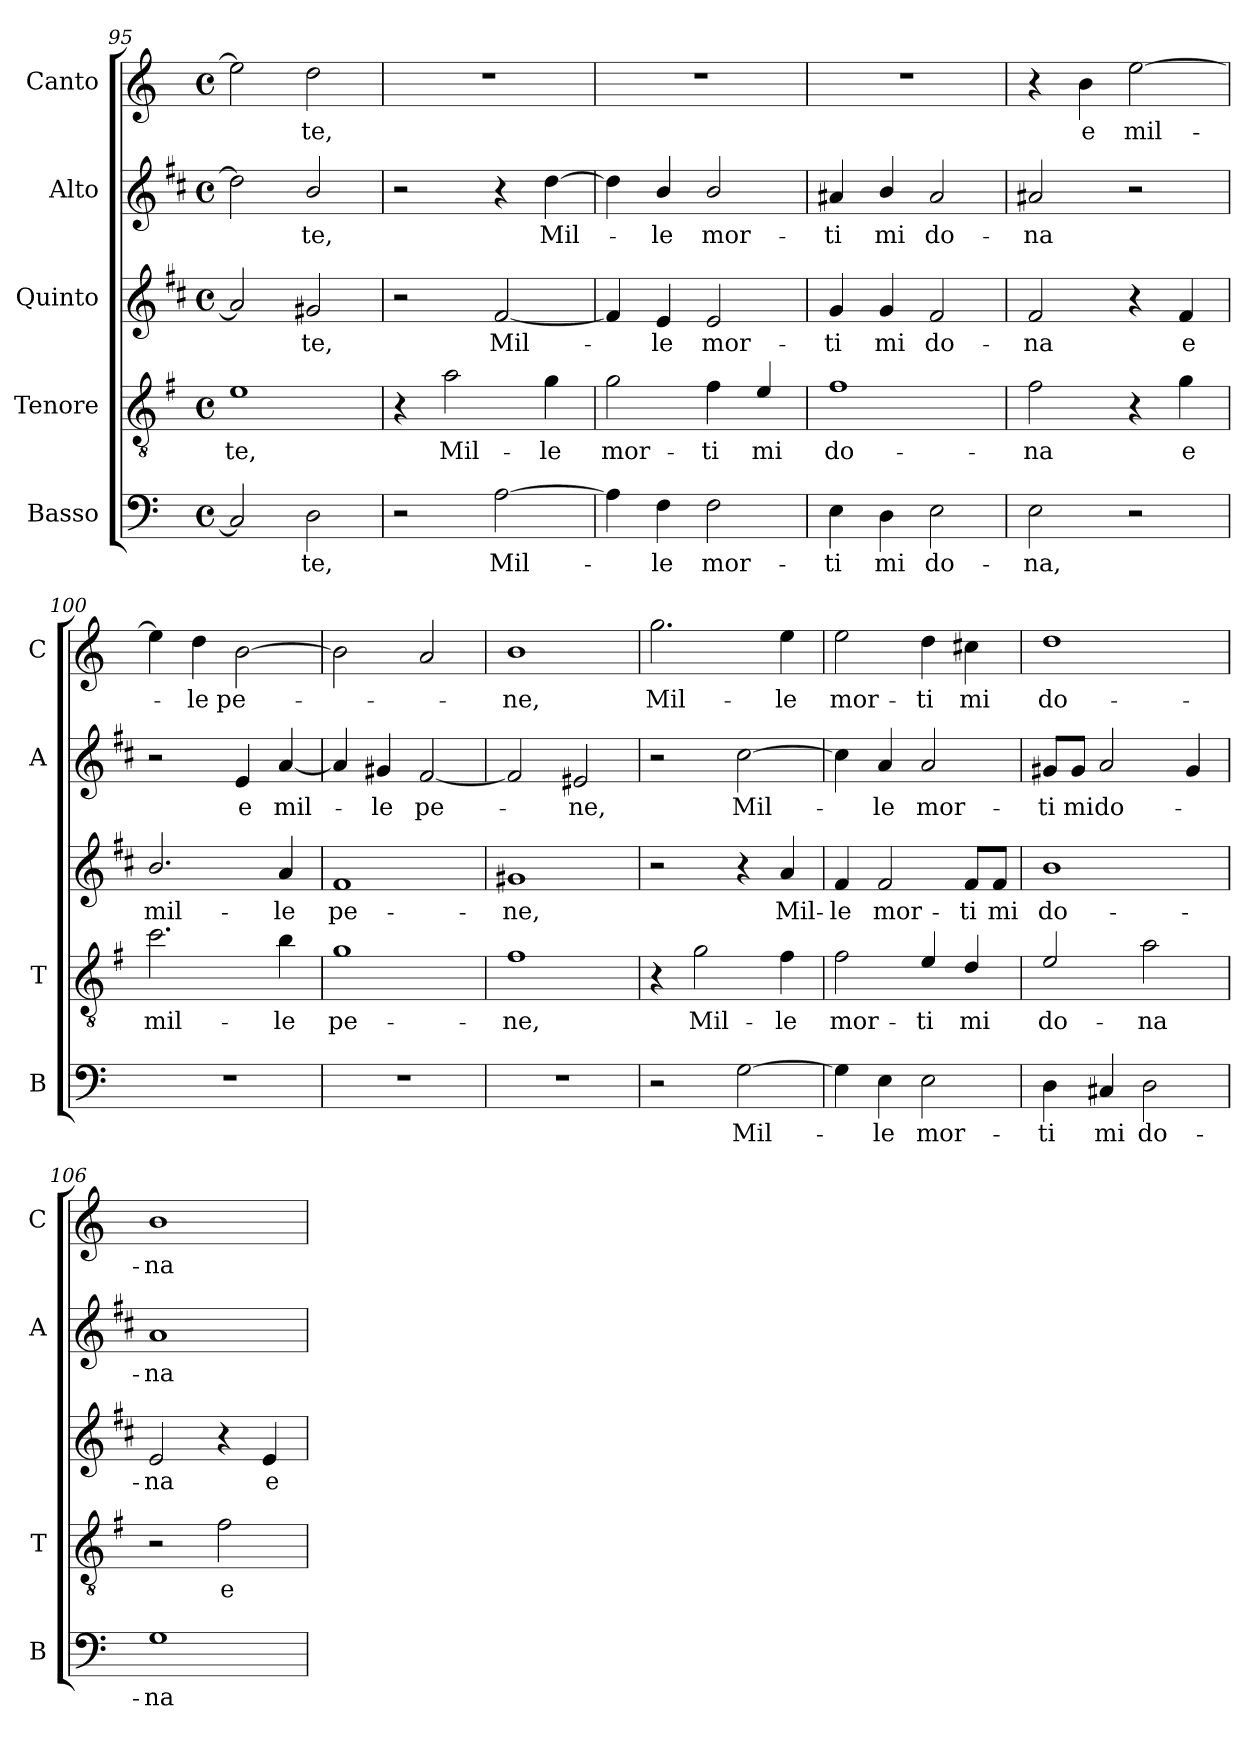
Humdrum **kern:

**kern	**text	**kern	**text	**kern	**text	**kern	**text	**kern	**text
*part5	*part5	*part4	*part4	*part3	*part3	*part2	*part2	*part1	*part1
*staff5	*staff5	*staff4	*staff4	*staff3	*staff3	*staff2	*staff2	*staff1	*staff1
*I"Basso	*	*I"Tenore	*	*I"Quinto	*	*I"Alto	*	*I"Canto	*
*I'B	*	*I'T	*	*	*	*I'A	*	*I'C	*
*clefF4	*	*clefGv2	*	*clefG2	*	*clefG2	*	*clefG2	*
*	*	*ITrd4c7	*	*ITrd1c2	*	*ITrd1c2	*	*	*
*k[]	*	*k[]	*	*k[]	*	*k[]	*	*k[]	*
*C:	*	*C:	*	*C:	*	*C:	*	*C:	*
*M4/4	*	*M4/4	*	*M4/4	*	*M4/4	*	*M4/4	*
*met(c)	*	*met(c)	*	*met(c)	*	*met(c)	*	*met(c)	*
=95	=95	=95	=95	=95	=95	=95	=95	=95	=95
!	!	!	!LO:LY:b	!	!	!	!	!	!
2C/]	.	1A	-te,	2g/]	.	2cc\]	.	2ee-\]	.
!	!LO:LY:b	!	!	!	!LO:LY:b	!	!LO:LY:b	!	!LO:LY:b
2D\	-te,	.	.	2f#X/	-te,	2a/	-te,	2dd\	-te,
=96	=96	=96	=96	=96	=96	=96	=96	=96	=96
2r	.	4r	.	2r	.	2r	.	1r	.
!	!	!	!LO:LY:b	!	!	!	!	!	!
.	.	2d\	Mil-	.	.	.	.	.	.
!	!LO:LY:b	!	!	!	!LO:LY:b	!	!	!	!
[2A\	Mil-	.	.	[2e/	Mil-	4r	.	.	.
!	!	!	!LO:LY:b	!	!	!	!LO:LY:b	!	!
.	.	4c\	-le	.	.	[4cc\	Mil-	.	.
=97	=97	=97	=97	=97	=97	=97	=97	=97	=97
!	!	!	!LO:LY:b	!	!	!	!	!	!
4A\]	.	2c\	mor-	4e/]	.	4cc\]	.	1r	.
!	!LO:LY:b	!	!	!	!LO:LY:b	!	!LO:LY:b	!	!
4F\	-le	.	.	4d/	-le	4a/	-le	.	.
!	!LO:LY:b	!	!LO:LY:b	!	!LO:LY:b	!	!LO:LY:b	!	!
2F\	mor-	4B\	-ti	2d/	mor-	2a/	mor-	.	.
!	!	!	!LO:LY:b	!	!	!	!	!	!
.	.	4A/	mi	.	.	.	.	.	.
=98	=98	=98	=98	=98	=98	=98	=98	=98	=98
!	!LO:LY:b	!	!LO:LY:b	!	!LO:LY:b	!	!LO:LY:b	!	!
4E\	-ti	1B	do-	4f/	-ti	4g#X/	-ti	1r	.
!	!LO:LY:b	!	!	!	!LO:LY:b	!	!LO:LY:b	!	!
4D\	mi	.	.	4f/	mi	4a/	mi	.	.
!	!LO:LY:b	!	!	!	!LO:LY:b	!	!LO:LY:b	!	!
2E\	do-	.	.	2e/	do-	2g#/	do-	.	.
=99	=99	=99	=99	=99	=99	=99	=99	=99	=99
!	!LO:LY:b	!	!LO:LY:b	!	!LO:LY:b	!	!LO:LY:b	!	!
2E\	-na,	2B\	-na	2e/	-na	2g#X/	-na	4r	.
!	!	!	!	!	!	!	!	!	!LO:LY:b
.	.	.	.	.	.	.	.	4b\	e
!	!	!	!	!	!	!	!	!	!LO:LY:b
2r	.	4r	.	4r	.	2r	.	[2ee\	mil-
!	!	!	!LO:LY:b	!	!LO:LY:b	!	!	!	!
.	.	4c\	e	4e/	e	.	.	.	.
=100	=100	=100	=100	=100	=100	=100	=100	=100	=100
!	!	!	!LO:LY:b	!	!LO:LY:b	!	!	!	!
1r	.	2.f\	mil-	2.a/	mil-	2r	.	4ee\]	.
!	!	!	!	!	!	!	!	!	!LO:LY:b
.	.	.	.	.	.	.	.	4dd\	-le
!	!	!	!	!	!	!	!LO:LY:b	!	!LO:LY:b
.	.	.	.	.	.	4d/	e	[2b\	pe-
!	!	!	!LO:LY:b	!	!LO:LY:b	!	!LO:LY:b	!	!
.	.	4e\	-le	4g/	-le	[4g/	mil-	.	.
=101	=101	=101	=101	=101	=101	=101	=101	=101	=101
!	!	!	!LO:LY:b	!	!LO:LY:b	!	!	!	!
1r	.	1c	pe-	1e	pe-	4g/]	.	2b\]	.
!	!	!	!	!	!	!	!LO:LY:b	!	!
.	.	.	.	.	.	4f#X/	-le	.	.
!	!	!	!	!	!	!	!LO:LY:b	!	!
.	.	.	.	.	.	[2e/	pe-	2a/	.
!!LO:PB:g=z
=102	=102	=102	=102	=102	=102	=102	=102	=102	=102
!	!	!	!LO:LY:b	!	!LO:LY:b	!	!	!	!LO:LY:b
1r	.	1B	-ne,	1f#X	-ne,	2e/]	.	1b	-ne,
!	!	!	!	!	!	!	!LO:LY:b	!	!
.	.	.	.	.	.	2d#X/	-ne,	.	.
=103	=103	=103	=103	=103	=103	=103	=103	=103	=103
!	!	!	!	!	!	!	!	!	!LO:LY:b
2r	.	4r	.	2r	.	2r	.	2.gg\	Mil-
!	!	!	!LO:LY:b	!	!	!	!	!	!
.	.	2c\	Mil-	.	.	.	.	.	.
!	!LO:LY:b	!	!	!	!	!	!LO:LY:b	!	!
[2G\	Mil-	.	.	4r	.	[2b\	Mil-	.	.
!	!	!	!LO:LY:b	!	!LO:LY:b	!	!	!	!LO:LY:b
.	.	4B\	-le	4g/	Mil-	.	.	4ee\	-le
=104	=104	=104	=104	=104	=104	=104	=104	=104	=104
!	!	!	!LO:LY:b	!	!LO:LY:b	!	!	!	!LO:LY:b
4G\]	.	2B\	mor-	4e/	-le	4b\]	.	2ee\	mor-
!	!LO:LY:b	!	!	!	!LO:LY:b	!	!LO:LY:b	!	!
4E\	-le	.	.	2e/	mor-	4g/	-le	.	.
!	!LO:LY:b	!	!LO:LY:b	!	!	!	!LO:LY:b	!	!LO:LY:b
2E\	mor-	4A/	-ti	.	.	2g/	mor-	4dd\	-ti
!	!	!	!LO:LY:b	!	!LO:LY:b	!	!	!	!LO:LY:b
.	.	4G/	mi	8e/L	-ti	.	.	4cc#X\	mi
!	!	!	!	!	!LO:LY:b	!	!	!	!
.	.	.	.	8e/J	mi	.	.	.	.
=105	=105	=105	=105	=105	=105	=105	=105	=105	=105
!	!LO:LY:b	!	!LO:LY:b	!	!LO:LY:b	!	!LO:LY:b	!	!LO:LY:b
4D\	-ti	2A/	do-	1a	do-	8f#X/L	-ti	1dd	do-
!	!	!	!	!	!	!	!LO:LY:b	!	!
.	.	.	.	.	.	8f#/J	mi	.	.
!	!LO:LY:b	!	!	!	!	!	!LO:LY:b	!	!
4C#X/	mi	.	.	.	.	2g/	do-	.	.
!	!LO:LY:b	!	!LO:LY:b	!	!	!	!	!	!
2D\	do-	2d\	-na	.	.	.	.	.	.
.	.	.	.	.	.	4f#/	.	.	.
=106	=106	=106	=106	=106	=106	=106	=106	=106	=106
!	!LO:LY:b	!	!	!	!LO:LY:b	!	!LO:LY:b	!	!LO:LY:b
1G	-na	2r	.	2d/	-na	1g	-na	1b	-na
!	!	!	!LO:LY:b	!	!	!	!	!	!
.	.	2B\	e	4r	.	.	.	.	.
!	!	!	!	!	!LO:LY:b	!	!	!	!
.	.	.	.	4d/	e	.	.	.	.
=	=	=	=	=	=	=	=	=	=
*-	*-	*-	*-	*-	*-	*-	*-	*-	*-
